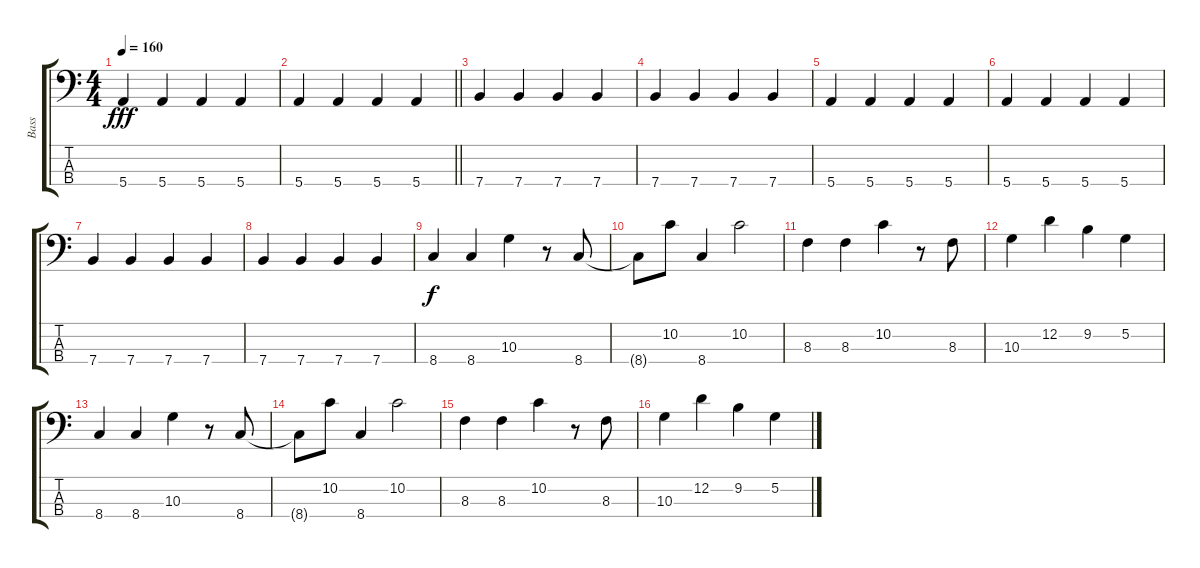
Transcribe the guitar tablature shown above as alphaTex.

\track ("Bass" "Bass") {instrument electricbasspick}
\staff {score tabs}
\tuning (G2 D2 A1 E1) {hide}
\ts (4 4)
\tempo 160
\clef f4
\ks c
5.4.4{dy fff} 5.4.4 5.4.4 5.4.4 |
\barLineRight lightlight
5.4.4 5.4.4 5.4.4 5.4.4 |
7.4.4 7.4.4 7.4.4 7.4.4 |
7.4.4 7.4.4 7.4.4 7.4.4 |
5.4.4 5.4.4 5.4.4 5.4.4 |
5.4.4 5.4.4 5.4.4 5.4.4 |
7.4.4 7.4.4 7.4.4 7.4.4 |
7.4.4 7.4.4 7.4.4 7.4.4 |
8.4.4{dy f} 8.4.4 10.3.4 r.8 8.4.8 |
8.4{t}.8 10.2.8 8.4.4 10.2.2 |
8.3.4 8.3.4 10.2.4 r.8 8.3.8 |
10.3.4 12.2.4 9.2.4 5.2.4 |
8.4.4 8.4.4 10.3.4 r.8 8.4.8 |
8.4{t}.8 10.2.8 8.4.4 10.2.2 |
8.3.4 8.3.4 10.2.4 r.8 8.3.8 |
10.3.4 12.2.4 9.2.4 5.2.4
